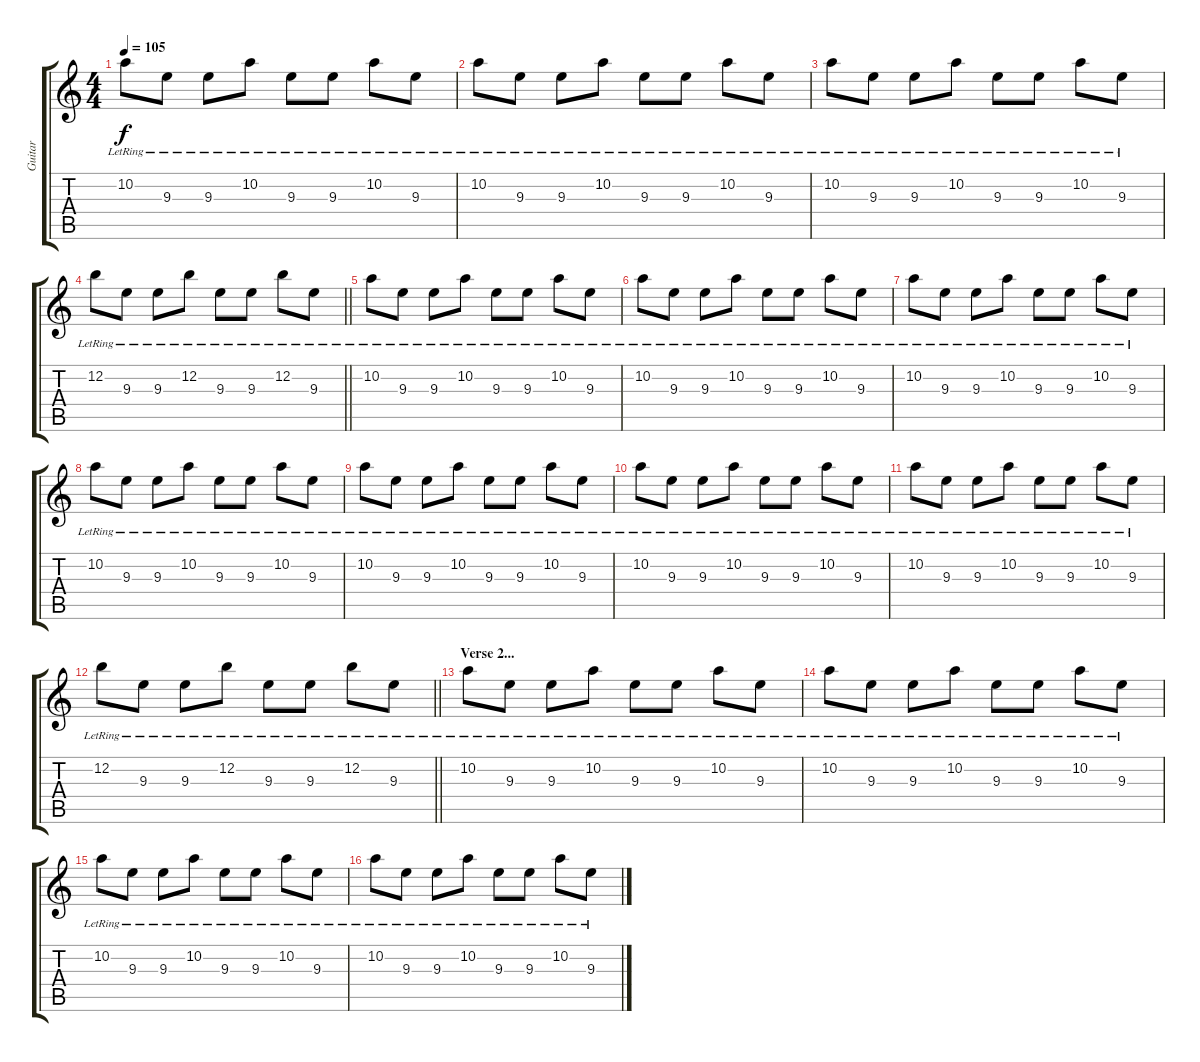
\track ("Guitar" "Guitar") {instrument electricguitarjazz}
\staff {score tabs}
\tuning (E4 B3 G3 D3 A2 E2) {hide}
\ts (4 4)
\tempo 105
\clef g2
\ks c
10.2{lr}.8{dy f} 9.3{lr}.8 9.3{lr}.8 10.2{lr}.8 9.3{lr}.8 9.3{lr}.8 10.2{lr}.8 9.3{lr}.8 |
10.2{lr}.8 9.3{lr}.8 9.3{lr}.8 10.2{lr}.8 9.3{lr}.8 9.3{lr}.8 10.2{lr}.8 9.3{lr}.8 |
10.2{lr}.8 9.3{lr}.8 9.3{lr}.8 10.2{lr}.8 9.3{lr}.8 9.3{lr}.8 10.2{lr}.8 9.3{lr}.8 |
\barLineRight lightlight
12.2{lr}.8 9.3{lr}.8 9.3{lr}.8 12.2{lr}.8 9.3{lr}.8 9.3{lr}.8 12.2{lr}.8 9.3{lr}.8 |
10.2{lr}.8 9.3{lr}.8 9.3{lr}.8 10.2{lr}.8 9.3{lr}.8 9.3{lr}.8 10.2{lr}.8 9.3{lr}.8 |
10.2{lr}.8 9.3{lr}.8 9.3{lr}.8 10.2{lr}.8 9.3{lr}.8 9.3{lr}.8 10.2{lr}.8 9.3{lr}.8 |
10.2{lr}.8 9.3{lr}.8 9.3{lr}.8 10.2{lr}.8 9.3{lr}.8 9.3{lr}.8 10.2{lr}.8 9.3{lr}.8 |
10.2{lr}.8 9.3{lr}.8 9.3{lr}.8 10.2{lr}.8 9.3{lr}.8 9.3{lr}.8 10.2{lr}.8 9.3{lr}.8 |
10.2{lr}.8 9.3{lr}.8 9.3{lr}.8 10.2{lr}.8 9.3{lr}.8 9.3{lr}.8 10.2{lr}.8 9.3{lr}.8 |
10.2{lr}.8 9.3{lr}.8 9.3{lr}.8 10.2{lr}.8 9.3{lr}.8 9.3{lr}.8 10.2{lr}.8 9.3{lr}.8 |
10.2{lr}.8 9.3{lr}.8 9.3{lr}.8 10.2{lr}.8 9.3{lr}.8 9.3{lr}.8 10.2{lr}.8 9.3{lr}.8 |
\barLineRight lightlight
12.2{lr}.8 9.3{lr}.8 9.3{lr}.8 12.2{lr}.8 9.3{lr}.8 9.3{lr}.8 12.2{lr}.8 9.3{lr}.8 |
\section ("" "Verse 2...")
10.2{lr}.8 9.3{lr}.8 9.3{lr}.8 10.2{lr}.8 9.3{lr}.8 9.3{lr}.8 10.2{lr}.8 9.3{lr}.8 |
10.2{lr}.8 9.3{lr}.8 9.3{lr}.8 10.2{lr}.8 9.3{lr}.8 9.3{lr}.8 10.2{lr}.8 9.3{lr}.8 |
10.2{lr}.8 9.3{lr}.8 9.3{lr}.8 10.2{lr}.8 9.3{lr}.8 9.3{lr}.8 10.2{lr}.8 9.3{lr}.8 |
10.2{lr}.8 9.3{lr}.8 9.3{lr}.8 10.2{lr}.8 9.3{lr}.8 9.3{lr}.8 10.2{lr}.8 9.3{lr}.8
